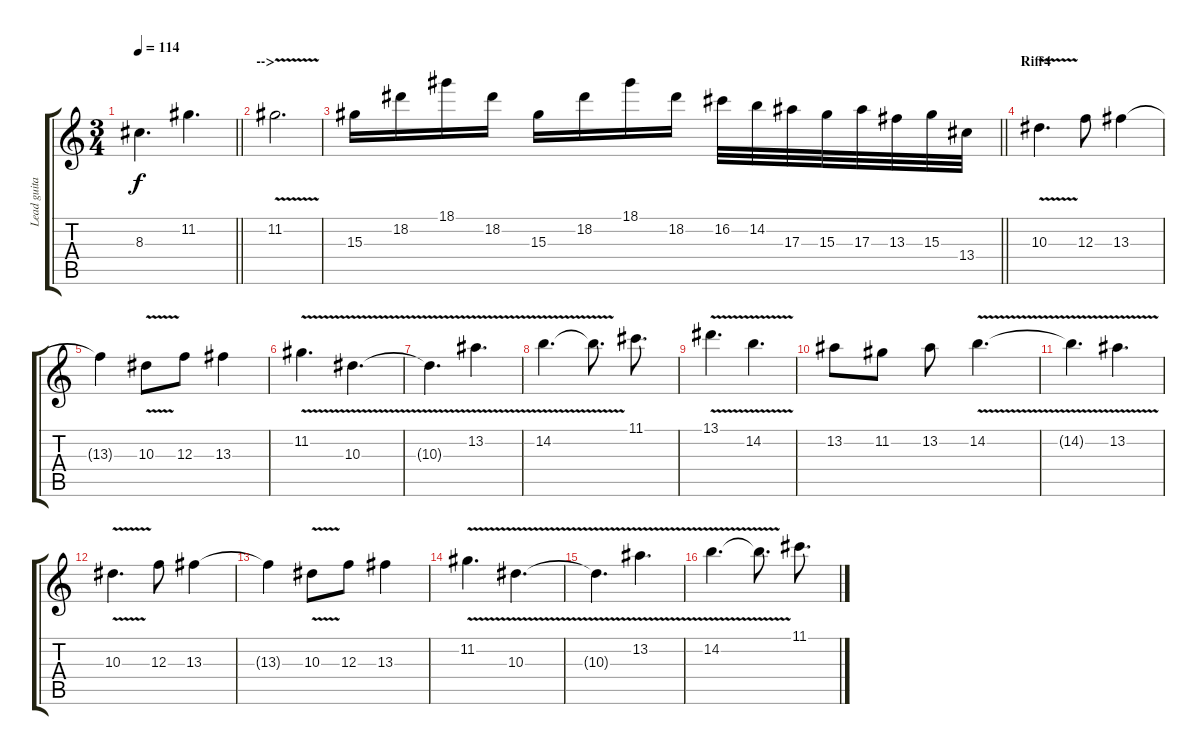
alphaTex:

\track ("Lead guitar 1" "Lead guita") {instrument overdrivenguitar}
\staff {score tabs}
\tuning (D4 A3 F3 C3 G2 D2) {hide}
\ts (3 4)
\tempo 114
\clef g2
\barLineRight lightlight
\ks c
8.3{t}.4{d dy f} 11.2.4{d} |
\section ("" "-->")
11.2{v}.2{d} |
\barLineRight lightlight
15.3.16 18.2.16 18.1.16 18.2.16 15.3.16 18.2.16 18.1.16 18.2.16 16.2.32 14.2.32 17.3.32 15.3.32 17.3.32 13.3.32 15.3.32 13.4.32 |
\section ("" "Riff4")
10.3{v}.4{d} 12.3.8 13.3.4 |
13.3{t}.4 10.3{v}.8 12.3.8 13.3.4 |
11.2{v}.4{d} 10.3{v}.4{d} |
10.3{t}.4{d} 13.2{v}.4{d} |
14.2{v}.4{d} 14.2{t}.8{d} 11.1.8{d} |
13.1{v}.4{d} 14.2{v}.4{d} |
13.2.8 11.2.8 13.2.8 14.2{v}.4{d} |
14.2{t}.4{d} 13.2{v}.4{d} |
10.3{v}.4{d} 12.3.8 13.3.4 |
13.3{t}.4 10.3{v}.8 12.3.8 13.3.4 |
11.2{v}.4{d} 10.3{v}.4{d} |
10.3{t}.4{d} 13.2{v}.4{d} |
14.2{v}.4{d} 14.2{t}.8{d} 11.1.8{d}
